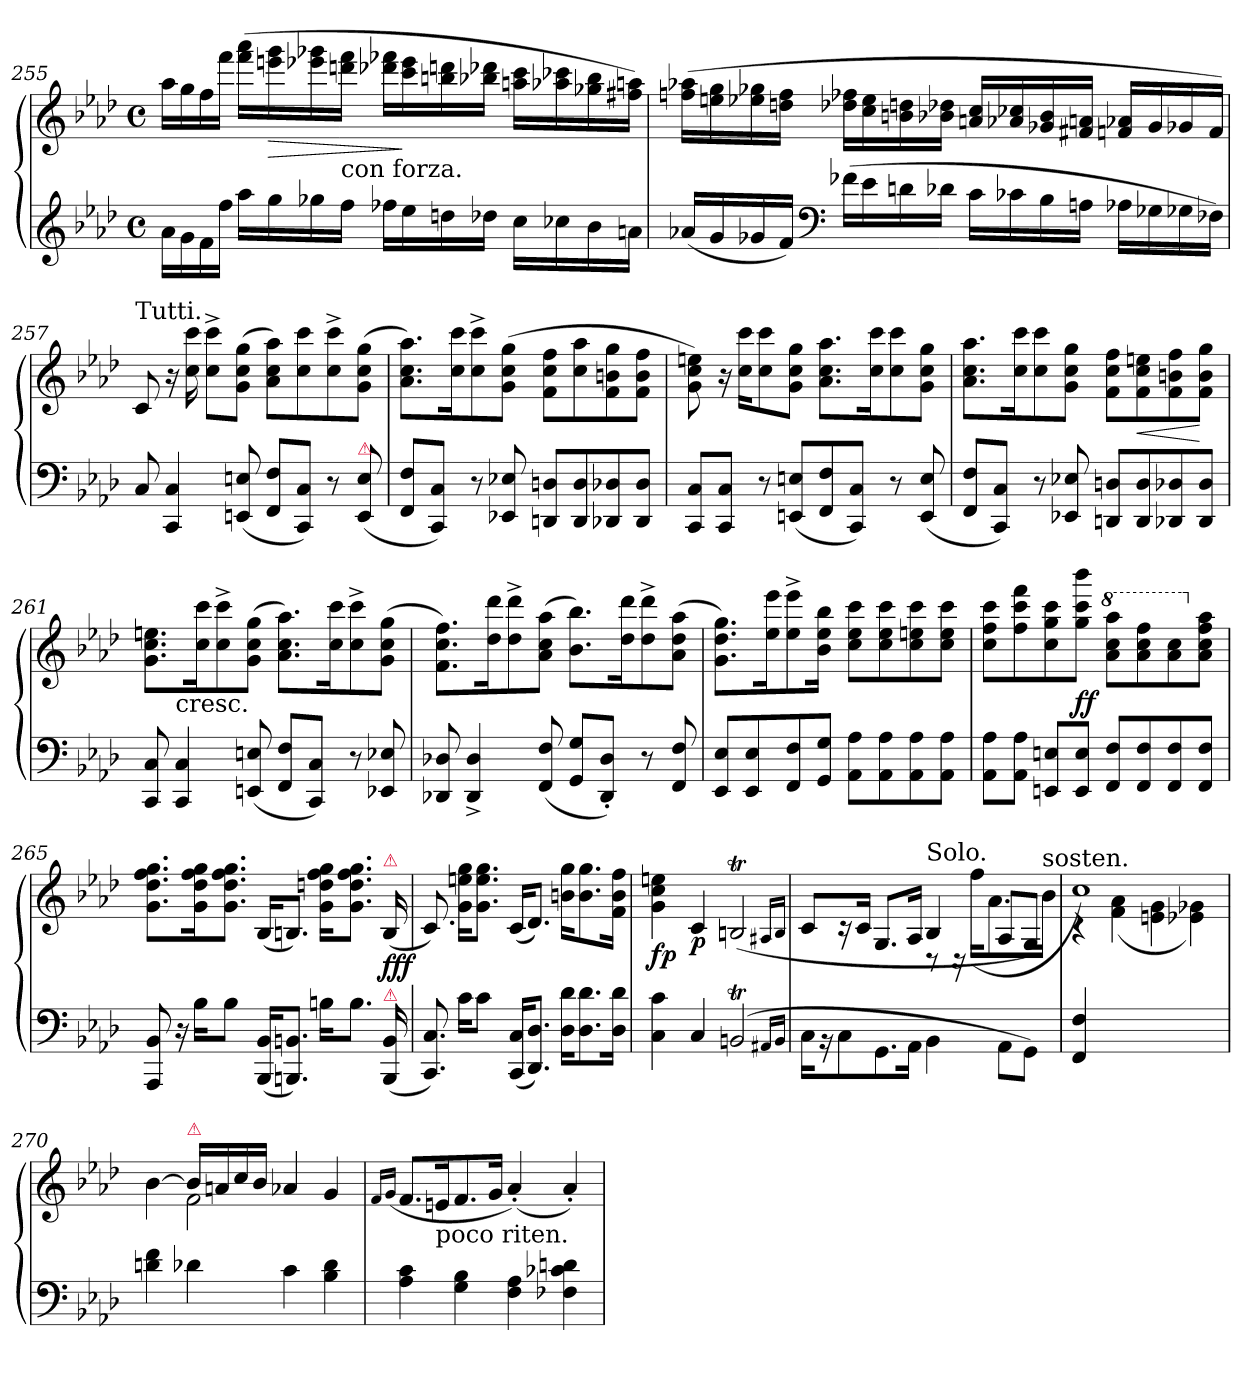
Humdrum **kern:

**kern	**kern	**dynam
*part1	*part1	*part1
*staff2	*staff1	*staff1/2
*clefG2	*clefG2	*
*k[b-e-a-d-]	*k[b-e-a-d-]	*
*f:	*f:	*
*M4/4	*M4/4	*
*met(c)	*met(c)	*
=255	=255	=255
16a-\LL	16aa-\LL	.
16g\	16gg\	.
16f\	16ff\	.
16ff\JJ	16fff\JJ	.
16aa-LL	(>16fff 16aaa-LL	.
!	!	!LO:HP:b
16gg	16eeen 16ggg	>
16gg-X	16eee-X 16ggg-X	.
!LO:TX:a:t=con forza.	!	!
16ffJJ	16dddn 16fffJJ	.
16ff-XLL	16ddd-X 16fff-XLL	.
16ee-	16ccc 16eee-	]
16ddn	16bbn 16dddn	.
16dd-XJJ	16bb-X 16ddd-XJJ	.
16ccLL	16aan\ 16ccc\LL	.
16cc-X	16aa-X\ 16ccc-X\	.
16b-	16gg-X\ 16bb-\	.
16anJJ	16ff#X\ 16aan\JJ)	.
=256	=256	=256
(<16a-XLL	(>16ffn 16aa-XLL	.
16g	16een 16gg	.
16g-X	16ee-X 16gg-X	.
16fJJ)	16ddn 16ffJJ	.
*clefF4	*	*
(>16f-XLL	16dd-X 16ff-XLL	.
16e-	16cc 16ee-	.
16dn	16bn 16ddn	.
16d-XJJ	16b-X 16dd-XJJ	.
16cLL	16an 16ccLL	.
16c-X	16a-X 16cc-X	.
16B-	16g-X 16b-	.
16AnJJ	16f#X 16anJJ	.
16A-XLL	16fn 16a-XLL	.
16G-X	16g-	.
16G-X	16g-X	.
16F-XJJ)	16fJJ)	.
=257	=257	=257
!	!LO:TX:a:t=Tutti.	!
8C	8c	.
4CC! 4C!	16r	.
.	16cc! 16ccc!	.
.	8cc!^>\ 8ccc!^>\L	.
(<8EEn! 8En!	(>8g!\ 8cc!\ 8gg!\J	.
8FF! 8F!L	8a-!\ 8cc!\ 8aa-!\L)	.
8CC! 8C!J)	8cc!\ 8ccc!\	.
8r	8cc!^>\ 8ccc!^>\	.
!LO:TX:a:color=crimson:t=⚠	!	!
(<8EE! 8E!	(>8g!\ 8cc!\ 8gg!\J	.
=258	=258	=258
8FF! 8F!L	8.a-!\ 8.cc!\ 8.aa-!\L)	.
8CC! 8C!J)	.	.
.	16cc!\ 16ccc!\K	.
8r	8cc!^<\ 8ccc!^<\	.
8EE-X! 8E-X!	(>8g!\ 8cc!\ 8gg!\J	.
8DDn! 8Dn!L	8f!\ 8cc!\ 8ff!\L	.
8DD! 8D!	8cc!\ 8aa-!\	.
8DD-X! 8D-X!	8f!\ 8bn!\ 8gg!\	.
8DD-! 8D-!J	8f!\ 8b!\ 8ff!\J	.
=259	=259	=259
8CC! 8C!L	8g! 8cc! 8een!)	.
8CC! 8C!J	16r	.
.	16cc!\ 16ccc!\KL	.
8r	8cc!\ 8ccc!\	.
(<8EEn! 8En!L	8g!\ 8cc!\ 8gg!\J	.
8FF! 8F!	8.a-!\ 8.cc!\ 8.aa-!\L	.
8CC! 8C!J)	.	.
.	16cc!\ 16ccc!\K	.
8r	8cc!\ 8ccc!\	.
(<8EE! 8E!	8g!\ 8cc!\ 8gg!\J	.
=260	=260	=260
8FF! 8F!L	8.a-!\ 8.cc!\ 8.aa-!\L	.
8CC! 8C!J)	.	.
.	16cc!\ 16ccc!\K	.
8r	8cc!\ 8ccc!\	.
8EE-X! 8E-X!	8g!\ 8cc!\ 8gg!\J	.
8DDn! 8Dn!L	8f!\ 8cc!\ 8ff!\L	.
!	!	!LO:HP:b
8DD! 8D!	8f!\ 8cc!\ 8een!\	<
8DD-X! 8D-X!	8f!\ 8bn!\ 8ff!\	.
8DD-! 8D-!J	8f!\ 8b!\ 8gg!\J	[
=261	=261	=261
*	*^	*
8CC! 8C!	8.g!\ 8.cc!\ 8.een!\L	8ryy	.
!	!	!LO:TX:b:t=cresc.	!
4CC! 4C!	.	2..ryy	.
.	16cc!\ 16ccc!\K	.	.
.	8cc!^<\ 8ccc!^<\	.	.
(<8EEn! 8En!	(>8g!\ 8cc!\ 8gg!\J	.	.
8FF! 8F!L	8.a-!\ 8.cc!\ 8.aa-!\L)	.	.
8CC! 8C!J)	.	.	.
.	16cc!\ 16ccc!\K	.	.
8r	8cc!^<\ 8ccc!^<\	.	.
8EE-X! 8E-X!	(>8g!\ 8cc!\ 8gg!\J	.	.
*	*v	*v	*
=262	=262	=262
8DD-X! 8D-X!	8.f!\ 8.cc!\ 8.ff!\L)	.
4DD-!^> 4D-!^>	.	.
.	16dd-!\ 16ddd-!\K	.
.	8dd-!^<\ 8ddd-!^<\	.
(<8FF! 8F!	(>8a-!\ 8cc!\ 8aa-!\J	.
8GG! 8G!L	8.b-!\ 8.bb-!\L)	.
8DD-!'< 8D-!'<J)	.	.
.	16dd-!\ 16ddd-!\K	.
8r	8dd-!^<\ 8ddd-!^<\	.
8FF! 8F!	(>8a-!\ 8dd-!\ 8aa-!\J	.
=263	=263	=263
8EE-! 8E-!L	8.g!\ 8.dd-!\ 8.gg!\L)	.
8EE-! 8E-!	.	.
.	16ee-!\ 16eee-!\K	.
8FF! 8F!	8ee-!^<\ 8eee-!^<\	.
!	!LO:N:vis=16	!
8GG! 8G!J	8b-!\ 8ee-!\ 8bb-!\Jk	.
8AA-!\ 8A-!\L	8cc!\ 8ee-!\ 8ccc!\L	.
8AA-!\ 8A-!\	8cc!\ 8ee-!\ 8ccc!\	.
8AA-! 8A-!	8cc!\ 8een!\ 8ccc!\	.
8AA-! 8A-!J	8cc!\ 8ee!\ 8ccc!\J	.
=264	=264	=264
8AA-! 8A-!L	8cc!\ 8ff!\ 8ccc!\L	.
8AA-! 8A-!J	8ff!\ 8ccc!\ 8fff!\	.
8EEn! 8En!L	8cc!\ 8gg!\ 8ccc!\	.
!	!	!LO:DY:b
8EE! 8E!J	8gg!\ 8ccc!\ 8bbb-!\J	ff
*	*8va	*
8FF! 8F!L	8aa-!\ 8ccc!\ 8aaa-!\L	.
8FF! 8F!	8aa-!\ 8ccc!\ 8fff!\	.
8FF! 8F!	8aa-!\ 8ccc!\	.
*	*X8va	*
8FF! 8F!J	8a-!\ 8cc!\ 8ff!\ 8aa-!\J	.
=265	=265	=265
8AAA-! 8BB-!	8.g!\ 8.dd-!\ 8.ff!\ 8.gg!\L	.
16r	.	.
16B-!\KL	16g!\ 16dd-!\ 16ff!\ 16gg!\K	.
!LO:N:vis=8	!	!
8.B-!\J	8.g!\ 8.dd-!\ 8.ff!\ 8.gg!\J	.
(<16BBB-! 16BB-!KL	(<16B-!KL	.
8.BBBn! 8.BBn!J)	8.Bn!J)	.
16Bn!\KL	16g!\ 16ddn!\ 16ff!\ 16gg!\KL	.
8.B!\J	8.g!\ 8.dd!\ 8.ff!\ 8.gg!\J	.
!	!LO:TX:a:color=crimson:t=⚠	!
!LO:TX:a:color=crimson:t=⚠	!	!
!	!	!LO:DY:b
(<16BBB! 16BB!	(<16B!	fff
=266	=266	=266
8.CC! 8.C!)	8.c!)	.
16c!\KL	16g!\ 16een!\ 16gg!\KL	.
!LO:N:vis=8	!	!
8.c!\J	8.g!\ 8.ee!\ 8.gg!\J	.
(<16CC! 16C!KL	(<16c!KL	.
8.DD-! 8.D-!J)	8.d-!J)	.
16D-!\ 16d-!\KL	16bn!\ 16gg!\KL	.
8.D-!\ 8.d-!\	8.b!\ 8.gg!\	.
16D-!\ 16d-!\Jk	16f!\ 16b!\ 16ff!\Jk	.
=267	=267	=267
!	!	!LO:DY:b
4C! 4c!	4g! 4cc! 4een!	fp
!	!	!LO:DY:b
4C!	4c!	p
(<2BBnt!	(>2Bnt!	.
16qqAA#X!/LL	16qA#X!LL	.
16qqBB!/JJ	16qB!JJ	.
=268	=268	=268
*	*^	*
16C!\KL	8c!L	2ryy	.
16rBB	.	.	.
8C!\	16r	.	.
.	16c!Jk	.	.
8.GG!\	8.G!/L	.	.
16AA-!\Jk	16A-!/Jk	.	.
!	!LO:TX:a:t=Solo.	!	!
4BB-!\	4B-!/	8r	.
.	.	16r	.
.	.	(>16ff\KL	.
8AA-!\L	8A-!/L	8.a-\	.
8GG!\J)	8G!/J)	.	.
!	!	!LO:TX:a:t=sosten.	!
.	.	16b-\Jk	.
=269	=269	=269	=269
4FF! 4F!	1cc)	4rc	.
4ryy	.	(<4f 4a-	.
2ryy	.	4en 4g	.
.	.	4e-X 4g-X)	.
=270	=270	=270	=270
4dn\ 4f\	[4b-	4ryy	.
!	!LO:TX:a:color=crimson:t=⚠	!	!
4d-X\	16b-LL]	2f	.
.	16an	.	.
.	16cc	.	.
.	16b-JJ	.	.
4c\	4a-X	.	.
4B- 4d-	4g	4ryy	.
*	*v	*v	*
=271	=271	=271
.	16qqf/LL	.
.	(>16qqg/JJ	.
4A- 4c	8.fL	.
!	!LO:TX:b:t=poco riten.	!
.	16enK	.
4G 4B-	8.f	.
.	16gJk	.
4F 4A-	(>4a-'>)	.
4F-X 4c-X 4dn	4a-'>)	.
=	=	=
*-	*-	*-
